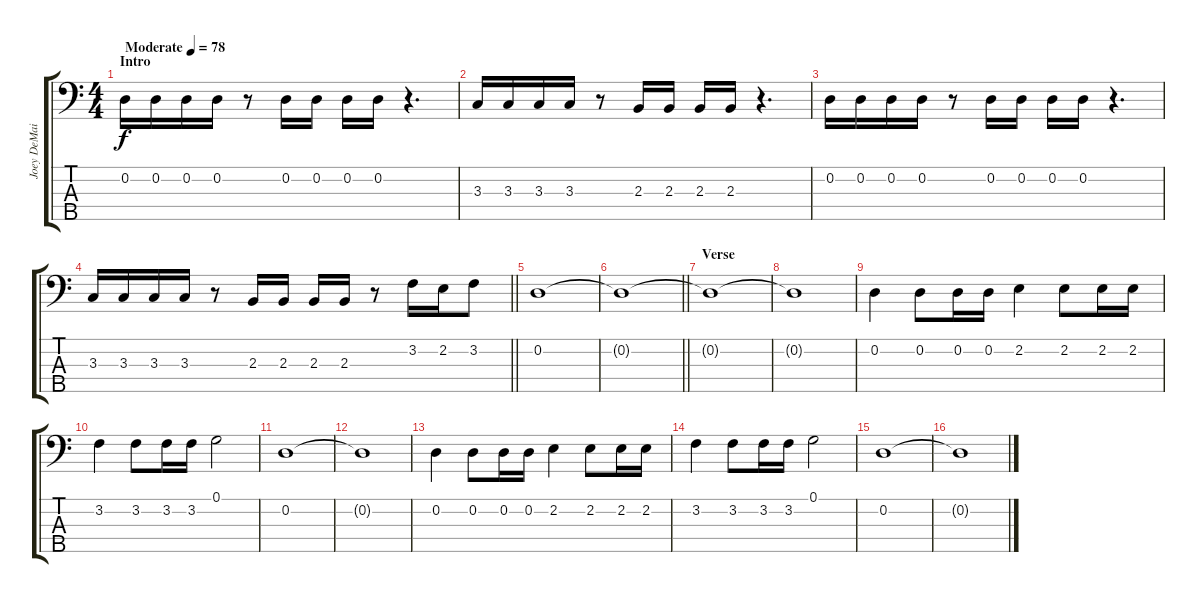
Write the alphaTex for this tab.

\track ("Joey DeMaio" "Joey DeMai") {instrument electricbasspick}
\staff {score tabs}
\tuning (G2 D2 A1 E1 B0) {hide}
\ts (4 4)
\section ("" "Intro")
\tempo (78 "Moderate")
\clef f4
\ks c
0.2.16{dy f instrument electricbasspick} 0.2.16 0.2.16 0.2.16 r.8 0.2.16 0.2.16 0.2.16 0.2.16 r.4{d} |
3.3.16 3.3.16 3.3.16 3.3.16 r.8 2.3.16 2.3.16 2.3.16 2.3.16 r.4{d} |
0.2.16 0.2.16 0.2.16 0.2.16 r.8 0.2.16 0.2.16 0.2.16 0.2.16 r.4{d} |
\barLineRight lightlight
3.3.16 3.3.16 3.3.16 3.3.16 r.8 2.3.16 2.3.16 2.3.16 2.3.16 r.8 3.2.16 2.2.16 3.2.8 |
\section ("" "")
0.2.1 |
\barLineRight lightlight
0.2{t}.1 |
\section ("" "Verse")
0.2{t}.1 |
0.2{t}.1 |
0.2.4 0.2.8 0.2.16 0.2.16 2.2.4 2.2.8 2.2.16 2.2.16 |
3.2.4 3.2.8 3.2.16 3.2.16 0.1.2 |
0.2.1 |
0.2{t}.1 |
0.2.4 0.2.8 0.2.16 0.2.16 2.2.4 2.2.8 2.2.16 2.2.16 |
3.2.4 3.2.8 3.2.16 3.2.16 0.1.2 |
0.2.1 |
0.2{t}.1
